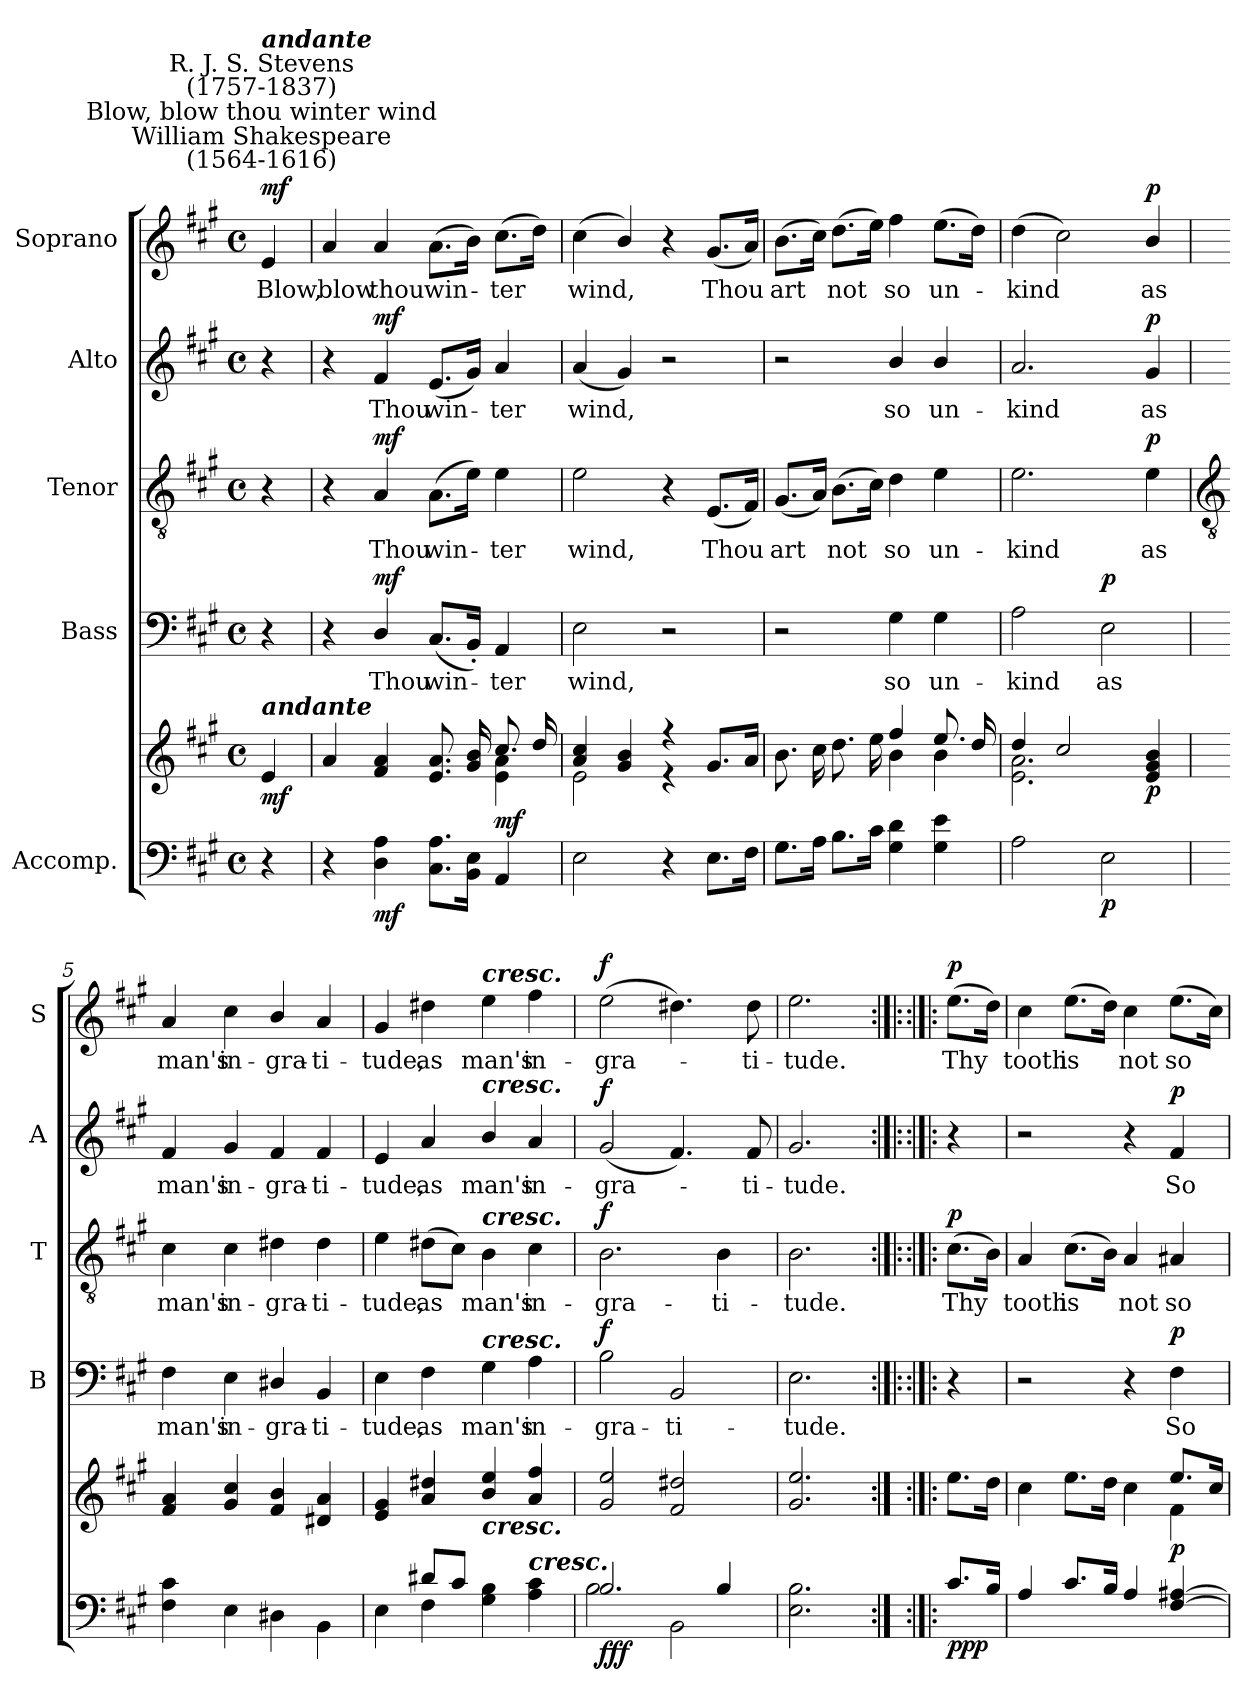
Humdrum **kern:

**kern	**kern	**dynam	**kern	**text	**dynam	**kern	**text	**dynam	**kern	**text	**dynam	**kern	**text	**dynam
*part5	*part5	*part5	*part4	*part4	*part4	*part3	*part3	*part3	*part2	*part2	*part2	*part1	*part1	*part1
*staff6	*staff5	*staff5/6	*staff4	*staff4	*staff4	*staff3	*staff3	*staff3	*staff2	*staff2	*staff2	*staff1	*staff1	*staff1
*I"Accomp.	*	*	*I"Bass	*	*	*I"Tenor	*	*	*I"Alto	*	*	*I"Soprano	*	*
*	*	*	*I'B	*	*	*I'T	*	*	*I'A	*	*	*I'S	*	*
*clefF4	*clefG2	*	*clefF4	*	*	*clefGv2	*	*	*clefG2	*	*	*clefG2	*	*
*k[f#c#g#]	*k[f#c#g#]	*	*k[f#c#g#]	*	*	*k[f#c#g#]	*	*	*k[f#c#g#]	*	*	*k[f#c#g#]	*	*
*A:	*A:	*	*A:	*	*	*A:	*	*	*A:	*	*	*A:	*	*
*M4/4	*M4/4	*	*M4/4	*	*	*M4/4	*	*	*M4/4	*	*	*M4/4	*	*
*met(c)	*met(c)	*	*met(c)	*	*	*met(c)	*	*	*met(c)	*	*	*met(c)	*	*
*MM92	*MM92	*	*MM92	*	*	*MM92	*	*	*MM92	*	*	*MM92	*	*
=	=	=	=	=	=	=	=	=	=	=	=	=	=	=
*	*^	*	*	*	*	*	*	*	*	*	*	*	*	*
!	!	!	!	!	!	!	!	!	!	!	!	!	!LO:TX:a:cj:t=William Shakespeare\n(1564-1616)	!	!
!	!	!	!	!	!	!	!	!	!	!	!	!	!LO:TX:a:cj:t=Blow, blow thou winter wind	!	!
!	!	!	!	!	!	!	!	!	!	!	!	!	!LO:TX:a:cj:t=R. J. S. Stevens\n(1757-1837)	!	!
!	!	!	!	!	!	!	!	!	!	!	!	!	!LO:TX:a:Bi:t=andante	!	!
!	!LO:TX:a:Bi:t=andante	!	!	!	!	!	!	!	!	!	!	!	!	!	!
!	!	!	!LO:DY:b	!	!	!	!	!	!	!	!	!	!	!LO:LY:b	!LO:DY:b
4r	4e/	4ryy	mf	4r	.	.	4r	.	.	4r	.	.	4e	Blow,	mf
=1	=1	=1	=1	=1	=1	=1	=1	=1	=1	=1	=1	=1	=1	=1	=1
!	!	!	!	!	!	!	!	!	!	!	!	!	!	!LO:LY:b	!
4r	4a/	4ryy	.	4r	.	.	4r	.	.	4r	.	.	4a	blow	.
!	!	!	!LO:DY:b=2	!	!LO:LY:b	!LO:DY:b	!	!LO:LY:b	!LO:DY:b	!	!LO:LY:b	!LO:DY:b	!	!LO:LY:b	!
4D 4A	4f#/ 4a/	2ryy	mf	4D/	Thou	mf	4A	Thou	mf	4f#	Thou	mf	4a	thou	.
!	!	!	!	!	!LO:LY:b	!	!	!LO:LY:b	!	!	!LO:LY:b	!	!	!LO:LY:b	!
8.C# 8.AL	8.e/ 8.a/L	.	.	(<8.C#L	win-	.	(>8.AL	win-	.	(<8.eL	win-	.	(>8.a\L	win-	.
16BB 16EJ	16g#/ 16b/L	.	.	16BB'J)	.	.	16eJ)	.	.	16g#J)	.	.	16b\J)	.	.
!	!	!	!LO:DY:b	!	!LO:LY:b	!	!	!LO:LY:b	!	!	!LO:LY:b	!	!	!LO:LY:b	!
4AA	8.cc#/	4e\ 4a\	mf	4AA	ter	.	4e	ter	.	4a	ter	.	(>8.cc#L	ter	.
.	16dd/J	.	.	.	.	.	.	.	.	.	.	.	16ddJ)	.	.
=2	=2	=2	=2	=2	=2	=2	=2	=2	=2	=2	=2	=2	=2	=2	=2
!	!	!	!	!	!LO:LY:b	!	!	!LO:LY:b	!	!	!LO:LY:b	!	!	!LO:LY:b	!
2E\	4a/ 4cc#/	2e\	.	2E	wind,	.	2e	wind,	.	(<4a	wind,	.	(<4cc#	wind,	.
.	4g#/ 4b/	.	.	.	.	.	.	.	.	4g#)	.	.	4b/)	.	.
4r	4r	4r	.	2r	.	.	4r	.	.	2r	.	.	4r	.	.
!	!	!	!	!	!	!	!	!LO:LY:b	!	!	!	!	!	!LO:LY:b	!
8.E\L	8.g#/L	4ryy	.	.	.	.	(<8.EL	Thou	.	.	.	.	(<8.g#L	Thou	.
16F#\J	16a/J	.	.	.	.	.	16F#J)	.	.	.	.	.	16aJ)	.	.
=3	=3	=3	=3	=3	=3	=3	=3	=3	=3	=3	=3	=3	=3	=3	=3
!	!	!	!	!	!	!	!	!LO:LY:b	!	!	!	!	!	!LO:LY:b	!
8.G#\L	8.b\L	2ryy	.	2r	.	.	(<8.G#L	art	.	2r	.	.	(>8.bL	art	.
16A\J	16cc#\L	.	.	.	.	.	16AJ)	.	.	.	.	.	16cc#J)	.	.
!	!	!	!	!	!	!	!	!LO:LY:b	!	!	!	!	!	!LO:LY:b	!
8.B\L	8.dd\	.	.	.	.	.	(<8.BL	not	.	.	.	.	(>8.ddL	not	.
16c#\J	16ee\J	.	.	.	.	.	16c#J)	.	.	.	.	.	16eeJ)	.	.
!	!	!	!	!	!LO:LY:b	!	!	!LO:LY:b	!	!	!LO:LY:b	!	!	!LO:LY:b	!
4G# 4d	4ff#/	4b\	.	4G#	so	.	4d	so	.	4b/	so	.	4ff#	so	.
!	!	!	!	!	!LO:LY:b	!	!	!LO:LY:b	!	!	!LO:LY:b	!	!	!LO:LY:b	!
4G# 4e	8.ee/L	4b\	.	4G#	un-	.	4e	un-	.	4b/	un-	.	(>8.eeL	un-	.
.	16dd/J	.	.	.	.	.	.	.	.	.	.	.	16ddJ)	.	.
=4	=4	=4	=4	=4	=4	=4	=4	=4	=4	=4	=4	=4	=4	=4	=4
!	!	!	!	!	!LO:LY:b	!	!	!LO:LY:b	!	!	!LO:LY:b	!	!	!LO:LY:b	!
2A\	4dd/	2.e\ 2.a\	.	2A	-kind	.	2.e	-kind	.	2.a	-kind	.	(>4dd	kind	.
.	2cc#/	.	.	.	.	.	.	.	.	.	.	.	2cc#)	.	.
!	!	!	!LO:DY:b=2	!	!LO:LY:b	!LO:DY:b	!	!	!	!	!	!	!	!	!
2E\	.	.	p	2E	as	p	.	.	.	.	.	.	.	.	.
!	!	!	!LO:DY:b	!	!	!	!	!LO:LY:b	!LO:DY:b	!	!LO:LY:b	!LO:DY:b	!	!LO:LY:b	!LO:DY:b
.	4e/ 4g#/ 4b/	4ryy	p	.	.	.	4e	as	p	4g#	as	p	4b/	as	p
!!LO:LB:g=z
=5	=5	=5	=5	=5	=5	=5	=5	=5	=5	=5	=5	=5	=5	=5	=5
*	*	*	*	*	*	*	*clefGv2	*	*	*	*	*	*	*	*
*^	*	*	*	*	*	*	*	*	*	*	*	*	*	*	*
!	!	!	!	!	!	!LO:LY:b	!	!	!LO:LY:b	!	!	!LO:LY:b	!	!	!LO:LY:b	!
1ryy	4F#\ 4c#\	4f#/ 4a/	1ryy	.	4F#	man's	.	4c#	man's	.	4f#	man's	.	4a	man's	.
!	!	!	!	!	!	!LO:LY:b	!	!	!LO:LY:b	!	!	!LO:LY:b	!	!	!LO:LY:b	!
.	4E\	4g#/ 4cc#/	.	.	4E	in-	.	4c#	in-	.	4g#	in-	.	4cc#	in-	.
!	!	!	!	!	!	!LO:LY:b	!	!	!LO:LY:b	!	!	!LO:LY:b	!	!	!LO:LY:b	!
.	4D#X\	4f#/ 4b/	.	.	4D#X/	-gra-	.	4d#X	-gra-	.	4f#	-gra-	.	4b/	-gra-	.
!	!	!	!	!	!	!LO:LY:b	!	!	!LO:LY:b	!	!	!LO:LY:b	!	!	!LO:LY:b	!
.	4BB\	4d#X/ 4a/	.	.	4BB	-ti-	.	4d#	-ti-	.	4f#	-ti-	.	4a	-ti-	.
=6	=6	=6	=6	=6	=6	=6	=6	=6	=6	=6	=6	=6	=6	=6	=6	=6
!	!	!	!	!	!	!LO:LY:b	!	!	!LO:LY:b	!	!	!LO:LY:b	!	!	!LO:LY:b	!
4ryy	4E\	4e/ 4g#/	1ryy	.	4E	-tude,	.	4e	-tude,	.	4e	-tude,	.	4g#	-tude,	.
!	!	!	!	!	!	!LO:LY:b	!	!	!LO:LY:b	!	!	!LO:LY:b	!	!	!LO:LY:b	!
8d#X/L	4F#\	4a/ 4dd#X/	.	.	4F#	as	.	(>8d#XL	as	.	4a	as	.	4dd#X	as	.
8c#/J	.	.	.	.	.	.	.	8c#J)	.	.	.	.	.	.	.	.
!	!	!	!	!	!	!	!	!	!	!	!	!	!	!LO:TX:a:Bi:t=cresc.	!	!
!	!	!	!	!	!	!	!	!	!	!	!LO:TX:a:Bi:t=cresc.	!	!	!	!	!
!	!	!	!	!	!	!	!	!LO:TX:a:Bi:t=cresc.	!	!	!	!	!	!	!	!
!	!	!	!	!	!LO:TX:a:Bi:t=cresc.	!	!	!	!	!	!	!	!	!	!	!
!	!	!LO:TX:b:Bi:t=cresc.	!	!	!	!	!	!	!	!	!	!	!	!	!	!
!	!	!	!	!	!	!LO:LY:b	!	!	!LO:LY:b	!	!	!LO:LY:b	!	!	!LO:LY:b	!
2ryy	4G#\ 4B\	4b/ 4ee/	.	.	4G#	man's	.	4B	man's	.	4b/	man's	.	4ee	man's	.
!	!LO:TX:a:Bi:t=cresc.	!	!	!	!	!	!	!	!	!	!	!	!	!	!	!
!	!	!	!	!	!	!LO:LY:b	!	!	!LO:LY:b	!	!	!LO:LY:b	!	!	!LO:LY:b	!
.	4A\ 4c#\	4a/ 4ff#/	.	.	4A	in-	.	4c#	in-	.	4a	in-	.	4ff#	in-	.
=7	=7	=7	=7	=7	=7	=7	=7	=7	=7	=7	=7	=7	=7	=7	=7	=7
!	!	!	!	!LO:DY:b=2	!	!LO:LY:b	!	!	!LO:LY:b	!	!	!LO:LY:b	!	!	!LO:LY:b	!
!	!	!	!	!LO:DY:n=1:b=2	!	!	!	!	!	!	!	!	!	!	!	!
!	!	!	!	!LO:DY:n=2:b	!	!	!LO:DY:b	!	!	!LO:DY:b	!	!	!LO:DY:b	!	!	!LO:DY:b
2.B/	2B\	2g#/ 2ee/	1ryy	f f f	2B	gra-	f	2.B	gra-	f	(<2g#	gra-	f	(>2ee	gra-	f
!	!	!	!	!	!	!LO:LY:b	!	!	!	!	!	!	!	!	!	!
.	2BB\	2f#/ 2dd#X/	.	.	2BB	-ti-	.	.	.	.	4.f#)	.	.	4.dd#X)	.	.
!	!	!	!	!	!	!	!	!	!LO:LY:b	!	!	!	!	!	!	!
4B/	.	.	.	.	.	.	.	4B	-ti-	.	.	.	.	.	.	.
!	!	!	!	!	!	!	!	!	!	!	!	!LO:LY:b	!	!	!LO:LY:b	!
.	.	.	.	.	.	.	.	.	.	.	8f#	-ti-	.	8dd#	ti-	.
=8	=8	=8	=8	=8	=8	=8	=8	=8	=8	=8	=8	=8	=8	=8	=8	=8
!	!	!	!	!	!	!LO:LY:b	!	!	!LO:LY:b	!	!	!LO:LY:b	!	!	!LO:LY:b	!
2.ryy	2.E\ 2.B\	2.g#/ 2.ee/	2.ryy	.	2.E	-tude.	.	2.B	-tude.	.	2.g#	-tude.	.	2.ee	-tude.	.
=9:|!	=9:|!	=9:|!	=9:|!	=9:|!|:	=9:|!|:	=9:|!|:	=9:|!|:	=9:|!|:	=9:|!|:	=9:|!|:	=9:|!|:	=9:|!|:	=9:|!|:	=9:|!|:	=9:|!|:	=9:|!|:
!	!	!	!	!LO:DY:b=2	!	!	!	!	!LO:LY:b	!	!	!	!	!	!LO:LY:b	!
!	!	!	!	!LO:DY:n=1:b=2	!	!	!	!	!	!	!	!	!	!	!	!
!	!	!	!	!LO:DY:n=2:b	!	!	!	!	!	!LO:DY:b	!	!	!	!	!	!LO:DY:b
8.c#/L	4ryy	8.ee\L	4ryy	p p p	4r	.	.	(>8.c#L	Thy	p	4r	.	.	(>8.eeL	Thy	p
16B\J	.	16dd\J	.	.	.	.	.	16BJ)	.	.	.	.	.	16ddJ)	.	.
=10	=10	=10	=10	=10	=10	=10	=10	=10	=10	=10	=10	=10	=10	=10	=10	=10
!	!	!	!	!	!	!	!	!	!LO:LY:b	!	!	!	!	!	!LO:LY:b	!
4A	1ryy	4cc#\	2ryy	.	2r	.	.	4A	tooth	.	2r	.	.	4cc#	tooth	.
!	!	!	!	!	!	!	!	!	!LO:LY:b	!	!	!	!	!	!LO:LY:b	!
8.c#L	.	8.ee\L	.	.	.	.	.	(>8.c#L	is	.	.	.	.	(>8.eeL	is	.
16BJ	.	16dd\J	.	.	.	.	.	16BJ)	.	.	.	.	.	16ddJ)	.	.
!	!	!	!	!	!	!	!	!	!LO:LY:b	!	!	!	!	!	!LO:LY:b	!
4A	.	4cc#\	4ryy	.	4r	.	.	4A	not	.	4r	.	.	4cc#	not	.
!	!	!	!	!LO:DY:b	!	!LO:LY:b	!LO:DY:b	!	!LO:LY:b	!	!	!LO:LY:b	!LO:DY:b	!	!LO:LY:b	!
[4F# [4A#X	.	8.ee/L	4f#\	p	4F#	So	p	4A#X	so	.	4f#	So	p	(>8.eeL	so	.
.	.	16cc#/J	.	.	.	.	.	.	.	.	.	.	.	16cc#J)	.	.
*v	*v	*	*	*	*	*	*	*	*	*	*	*	*	*	*	*
*	*v	*v	*	*	*	*	*	*	*	*	*	*	*	*	*
=	=	=	=	=	=	=	=	=	=	=	=	=	=	=
*-	*-	*-	*-	*-	*-	*-	*-	*-	*-	*-	*-	*-	*-	*-
